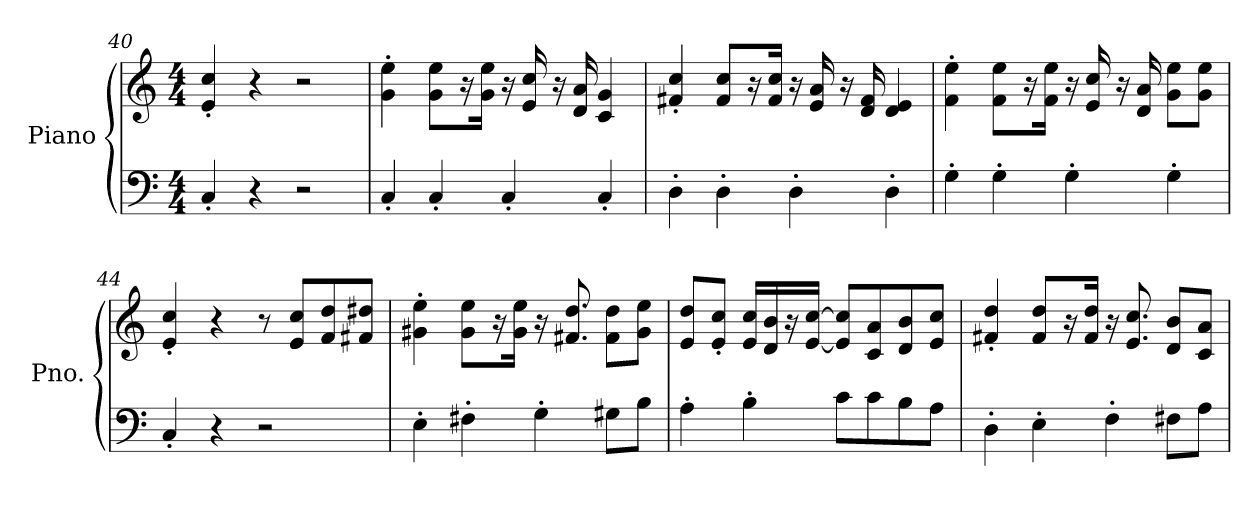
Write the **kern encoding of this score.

**kern	**kern
*part1	*part1
*staff2	*staff1
*I"Piano	*
*I'Pno.	*
*clefF4	*clefG2
*k[]	*k[]
*M4/4	*M4/4
=40	=40
4C'/	4e/' 4cc/'
4r	4r
2r	2r
=41	=41
4C'/	4g\' 4ee\'
4C'/	8g\ 8ee\L
.	16r
.	16g\ 16ee\Jk
4C'/	16r
.	16e/ 16cc/
.	16r
.	16d/ 16a/
4C'/	4c/ 4g/
!!LO:LB:g=z
=42	=42
4D'\	4f#X/' 4cc/'
4D'\	8f#/ 8cc/L
.	16r
.	16f#/ 16cc/Jk
4D'\	16r
.	16e/ 16a/
.	16r
.	16d/ 16f#/
4D'\	4d/ 4e/
=43	=43
4G'\	4f\' 4ee\'
4G'\	8f\ 8ee\L
.	16r
.	16f\ 16ee\Jk
4G'\	16r
.	16e/ 16cc/
.	16r
.	16d/ 16a/
4G'\	8g\ 8ee\L
.	8g\ 8ee\J
=44	=44
4C'/	4e/' 4cc/'
4r	4r
2r	8r
.	8e/ 8cc/L
.	8f/ 8dd/
.	8f#X/ 8dd#X/J
=45	=45
4E'\	4g#X\' 4ee\'
4F#X'\	8g#\ 8ee\L
.	16r
.	16g#\ 16ee\Jk
4G'\	16r
.	8.f#X/ 8.dd/
8G#X\L	8f#\ 8dd\L
8B\J	8g#\ 8ee\J
!!LO:LB:g=z
=46	=46
4A'\	8e/ 8dd/L
.	8e/' 8cc/'J
4B'\	16e/ 16cc/LL
.	16d/ 16b/
.	16r
.	[16e/ [16cc/JJ
8c\L	8e/] 8cc/]L
8c\	8c/ 8a/
8B\	8d/ 8b/
8A\J	8e/ 8cc/J
=47	=47
4D'\	4f#X/' 4dd/'
4E'\	8f#/ 8dd/L
.	16r
.	16f#/ 16dd/Jk
4F'\	16r
.	8.e/ 8.cc/
8F#X\L	8d/ 8b/L
8A\J	8c/ 8a/J
=	=
*-	*-
